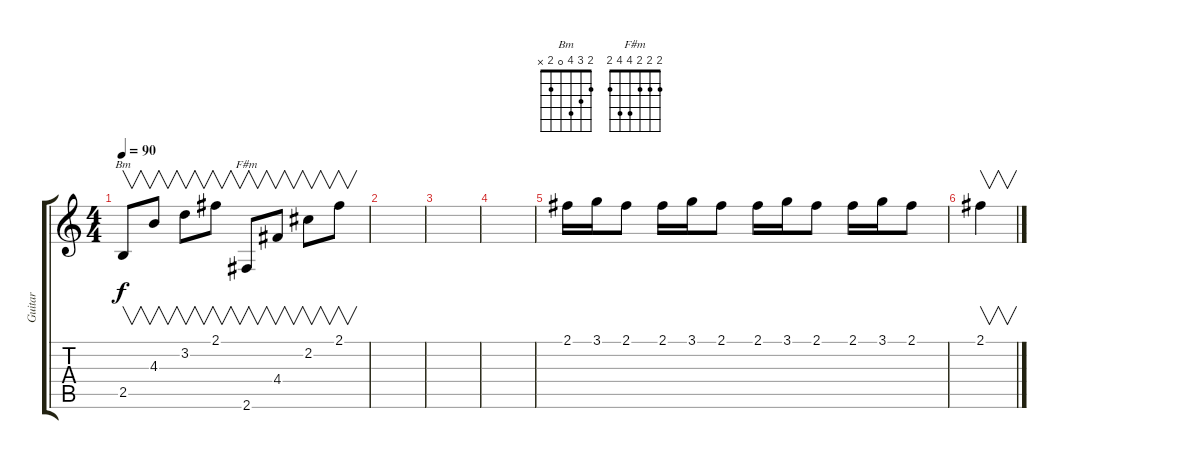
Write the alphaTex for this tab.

\track ("Guitar" "Guitar") {instrument electricguitarmuted}
\staff {score tabs}
\tuning (E4 B3 G3 D3 A2 E2) {hide}
\chord ("Bm" 2 3 4 0 2 x)
\chord ("F#m" 2 2 2 4 4 2)
\ts (4 4)
\tempo 90
\clef g2
\ks c
2.5.8{v ch "Bm" dy f} 4.3.8{v} 3.2.8{v} 2.1.8{v} 2.6.8{v ch "F#m"} 4.4.8{v} 2.2.8{v} 2.1.8{v} |
|
|
|
2.1.16 3.1.16 2.1.8 2.1.16 3.1.16 2.1.8 2.1.16 3.1.16 2.1.8 2.1.16 3.1.16 2.1.8 |
2.1.4{v}
